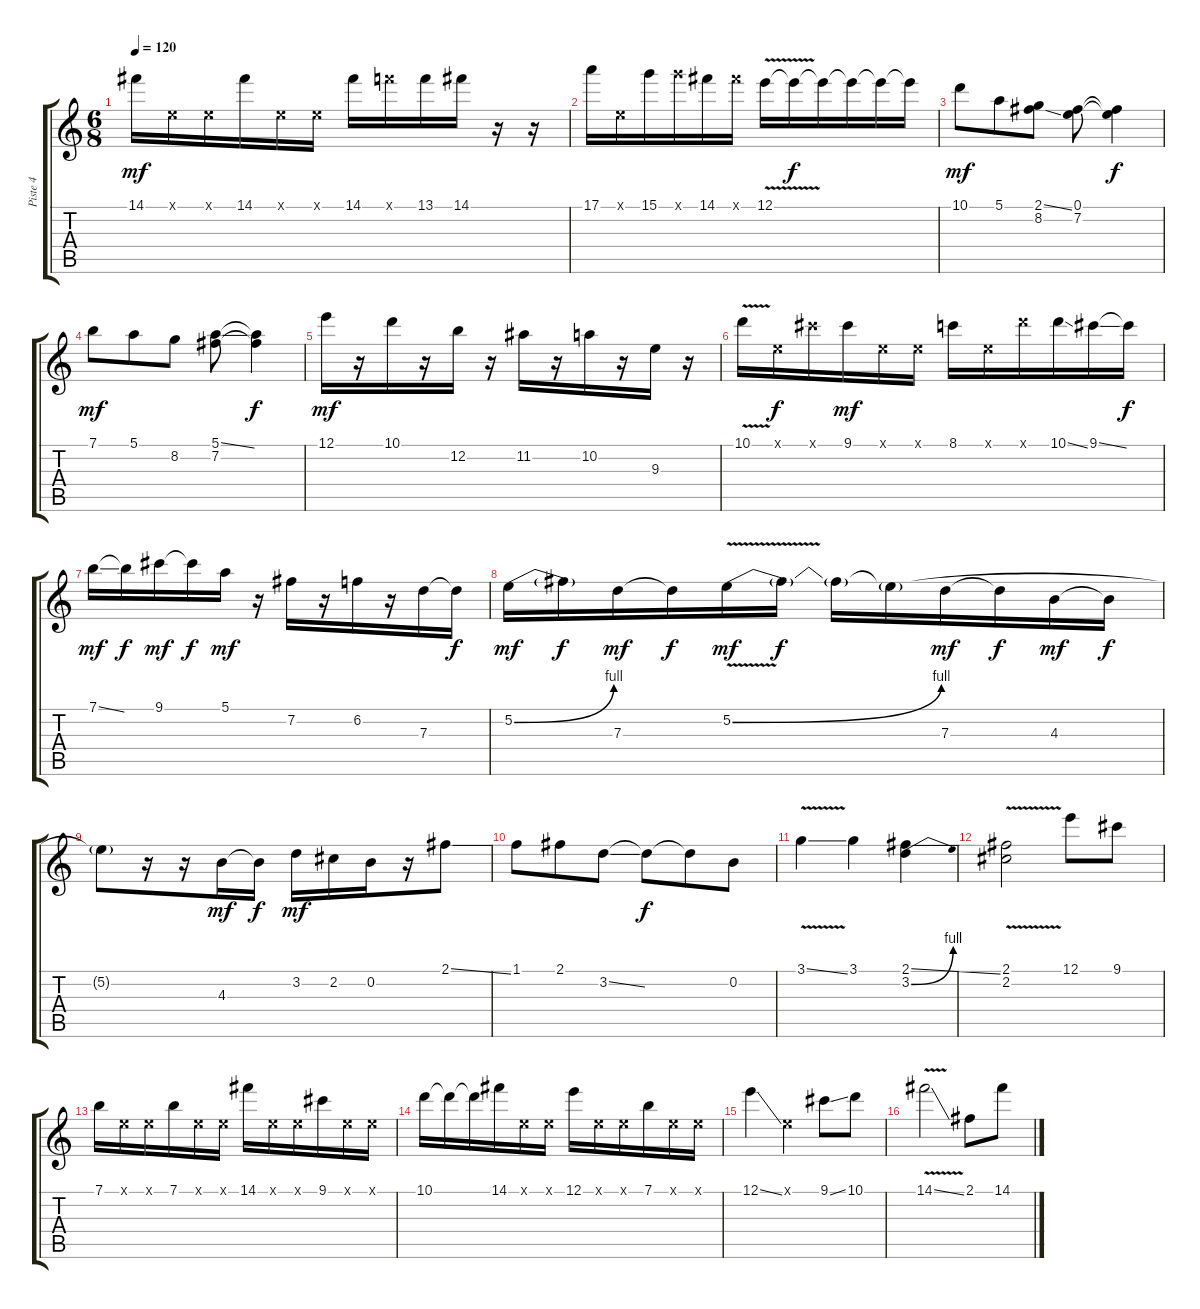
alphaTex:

\track ("Piste 4" "Piste 4") {instrument distortionguitar}
\staff {score tabs}
\tuning (E4 B3 G3 D3 A2 E2) {hide}
\ts (6 8)
\tempo 120
\clef g2
\ks c
14.1.16{dy mf} 0.1{x}.16 0.1{x}.16 14.1.16 0.1{x}.16 0.1{x}.16 14.1.16 13.1{x}.16 13.1.16 14.1.16 r.16 r.16 |
17.1.16 0.1{x}.16 15.1.16 15.1{x}.16 14.1.16 14.1{x}.16 12.1{v}.16 12.1{t}.16{dy f} 12.1{t}.16 12.1{t}.16 12.1{t}.16 12.1{t}.16 |
10.1.8{dy mf} 5.1.8 (2.1{ss} 8.2).8 (0.1 7.2).8 (0.1{t} 7.2{t}).4{dy f} |
7.1.8{dy mf} 5.1.8 8.2.8 (5.1{ss} 7.2).8 (5.1{t} 7.2{t}).4{dy f} |
12.1.16{dy mf} r.16 10.1.16 r.16 12.2.16 r.16 11.2.16 r.16 10.2.16 r.16 9.3.16 r.16 |
10.1{v}.16 0.1{x}.16{dy f} 9.1{x}.16 9.1.16{dy mf} 0.1{x}.16 0.1{x}.16 8.1.16 0.1{x}.16 10.1{x}.16 10.1{ss}.16 9.1{ss}.16 9.1{t}.16{dy f} |
7.1{ss}.16{dy mf} 7.1{t}.16{dy f} 9.1.16{dy mf} 9.1{t}.16{dy f} 5.1.16{dy mf} r.16 7.2.16 r.16 6.2.16 r.16 7.3.16 7.3{t}.16{dy f} |
5.2{be (bend 0 0 60 4)}.16{dy mf} 5.2{t}.16{dy f} 7.3.16{dy mf} 7.3{t}.16{dy f} 5.2{be (bend 0 0 60 4) v}.16{dy mf} 5.2{t}.16{dy f} 5.2{t}.16 5.2{t}.16 7.3.16{dy mf} 7.3{t}.16{dy f} 4.3.16{dy mf} 4.3{t}.16{dy f} |
5.2{t}.8 r.16 r.16 4.3.16{dy mf} 4.3{t}.16{dy f} 3.2.16{dy mf} 2.2.16 0.2.16 r.16 2.1{ss}.8 |
1.1.8 2.1.8 3.2{ss}.8 3.2{t}.8{dy f} 3.2{t}.8 0.2.8 |
3.1{v ss}.4 3.1.4 (2.1{ss} 3.2{be (bend 0 0 60 4)}).4 |
(2.1{v} 2.2{v}).2 12.1.8 9.1.8 |
7.1.16 0.1{x}.16 0.1{x}.16 7.1.16 0.1{x}.16 0.1{x}.16 14.1.16 0.1{x}.16 0.1{x}.16 9.1.16 0.1{x}.16 0.1{x}.16 |
10.1.16 10.1{t}.16 10.1{t}.16 14.1.16 0.1{x}.16 0.1{x}.16 12.1.16 0.1{x}.16 0.1{x}.16 7.1.16 0.1{x}.16 0.1{x}.16 |
12.1{ss}.4 0.1{x}.4 9.1{ss}.8 10.1.8 |
14.1{v ss}.2 2.1.8 14.1.8
